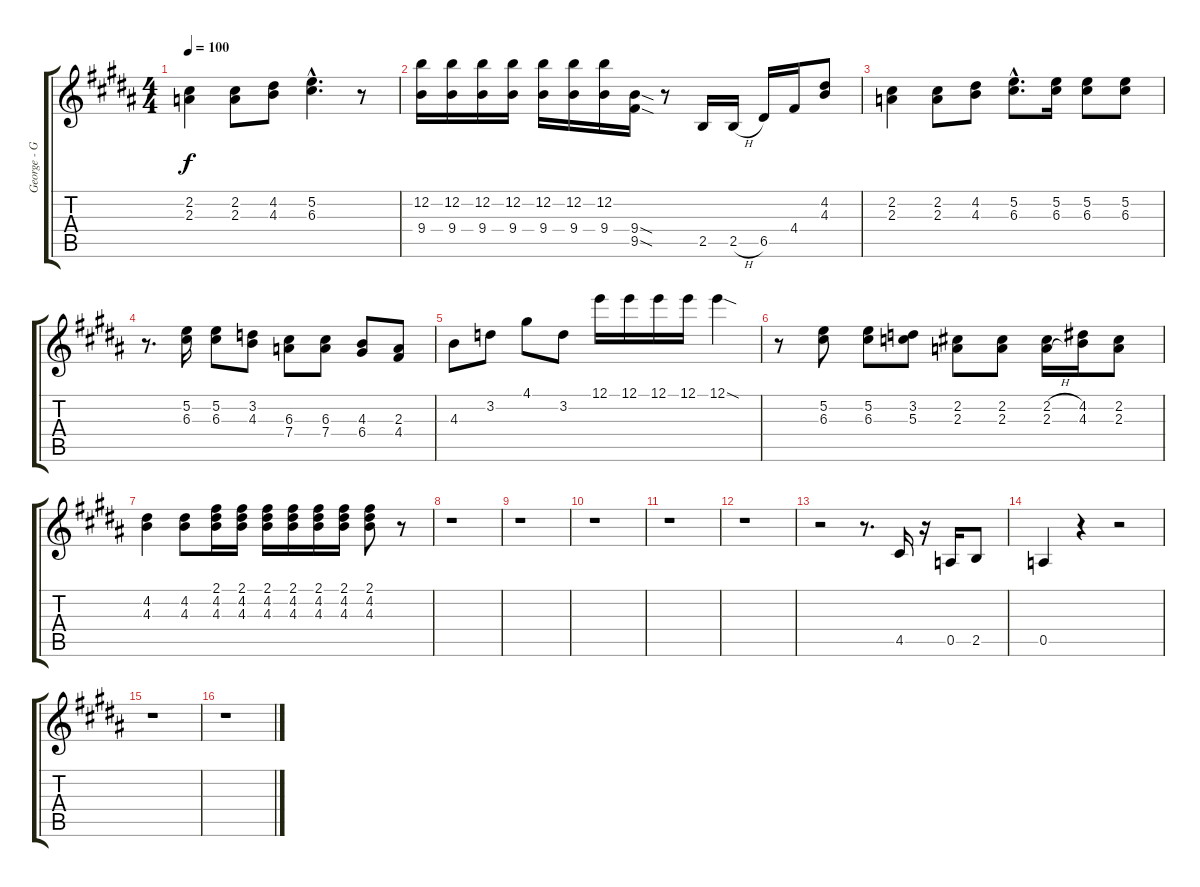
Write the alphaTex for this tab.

\track ("George - Gibson SG" "George - G") {instrument distortionguitar}
\staff {score tabs}
\tuning (E4 B3 G3 D3 A2 E2) {hide}
\ts (4 4)
\tempo 100
\clef g2
\ks b
(2.2 2.3).4{dy f} (2.2 2.3).8 (4.2 4.3).8 (5.2{hac} 6.3{hac}).4{d} r.8 |
(12.2 9.4).16 (12.2 9.4).16 (12.2 9.4).16 (12.2 9.4).16 (12.2 9.4).16 (12.2 9.4).16 (12.2 9.4).16 (9.4{sod} 9.5{sod}).16 r.8 2.5.16 2.5{h}.16 6.5.16 4.4.16 (4.2 4.3).8 |
(2.2 2.3).4 (2.2 2.3).8 (4.2 4.3).8 (5.2{hac} 6.3{hac}).8{d} (5.2 6.3).16 (5.2 6.3).8 (5.2 6.3).8 |
r.8{d} (5.2 6.3).16 (5.2 6.3).8 (3.2 4.3).8 (6.3 7.4).8 (6.3 7.4).8 (4.3 6.4).8 (2.3 4.4).8 |
4.3.8 3.2.8 4.1.8 3.2.8 12.1.16 12.1.16 12.1.16 12.1.16 12.1{sod}.4 |
r.8 (5.2 6.3).8 (5.2 6.3).8 (3.2 5.3).8 (2.2 2.3).8 (2.2 2.3).8 (2.2{h} 2.3{h}).16 (4.2 4.3).16 (2.2 2.3).8 |
(4.2 4.3).4 (4.2 4.3).8 (2.1 4.2 4.3).16 (2.1 4.2 4.3).16 (2.1 4.2 4.3).16 (2.1 4.2 4.3).16 (2.1 4.2 4.3).16 (2.1 4.2 4.3).16 (2.1 4.2 4.3).8 r.8 |
r.1 |
r.1 |
r.1 |
r.1 |
r.1 |
r.2 r.8{d} 4.5.16 r.16 0.5.16 2.5.8 |
0.5.4 r.4 r.2 |
r.1 |
r.1
